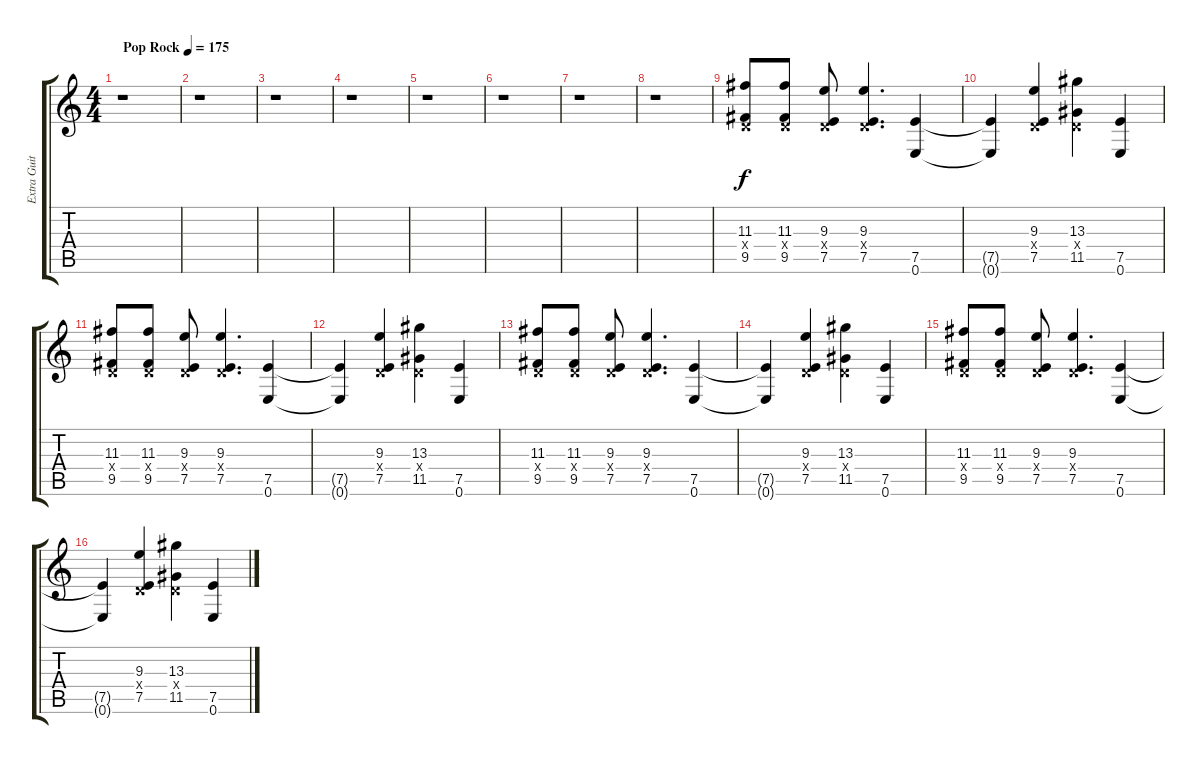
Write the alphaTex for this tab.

\track ("Extra Guitar" "Extra Guit") {instrument overdrivenguitar}
\staff {score tabs}
\tuning (E4 B3 G3 D3 A2 E2) {hide}
\ts (4 4)
\tempo (175 "Pop Rock")
\clef g2
\ks c
r.1{dy f instrument overdrivenguitar} |
r.1 |
r.1 |
r.1 |
r.1 |
r.1 |
r.1 |
r.1 |
(11.3 0.4{x} 9.5).8 (11.3 0.4{x} 9.5).8 (9.3 0.4{x} 7.5).8 (9.3 0.4{x} 7.5).4{d} (7.5 0.6).4 |
(7.5{t} 0.6{t}).4 (9.3 0.4{x} 7.5).4 (13.3 0.4{x} 11.5).4 (7.5 0.6).4 |
(11.3 0.4{x} 9.5).8 (11.3 0.4{x} 9.5).8 (9.3 0.4{x} 7.5).8 (9.3 0.4{x} 7.5).4{d} (7.5 0.6).4 |
(7.5{t} 0.6{t}).4 (9.3 0.4{x} 7.5).4 (13.3 0.4{x} 11.5).4 (7.5 0.6).4 |
(11.3 0.4{x} 9.5).8 (11.3 0.4{x} 9.5).8 (9.3 0.4{x} 7.5).8 (9.3 0.4{x} 7.5).4{d} (7.5 0.6).4 |
(7.5{t} 0.6{t}).4 (9.3 0.4{x} 7.5).4 (13.3 0.4{x} 11.5).4 (7.5 0.6).4 |
(11.3 0.4{x} 9.5).8 (11.3 0.4{x} 9.5).8 (9.3 0.4{x} 7.5).8 (9.3 0.4{x} 7.5).4{d} (7.5 0.6).4 |
(7.5{t} 0.6{t}).4 (9.3 0.4{x} 7.5).4 (13.3 0.4{x} 11.5).4 (7.5 0.6).4
